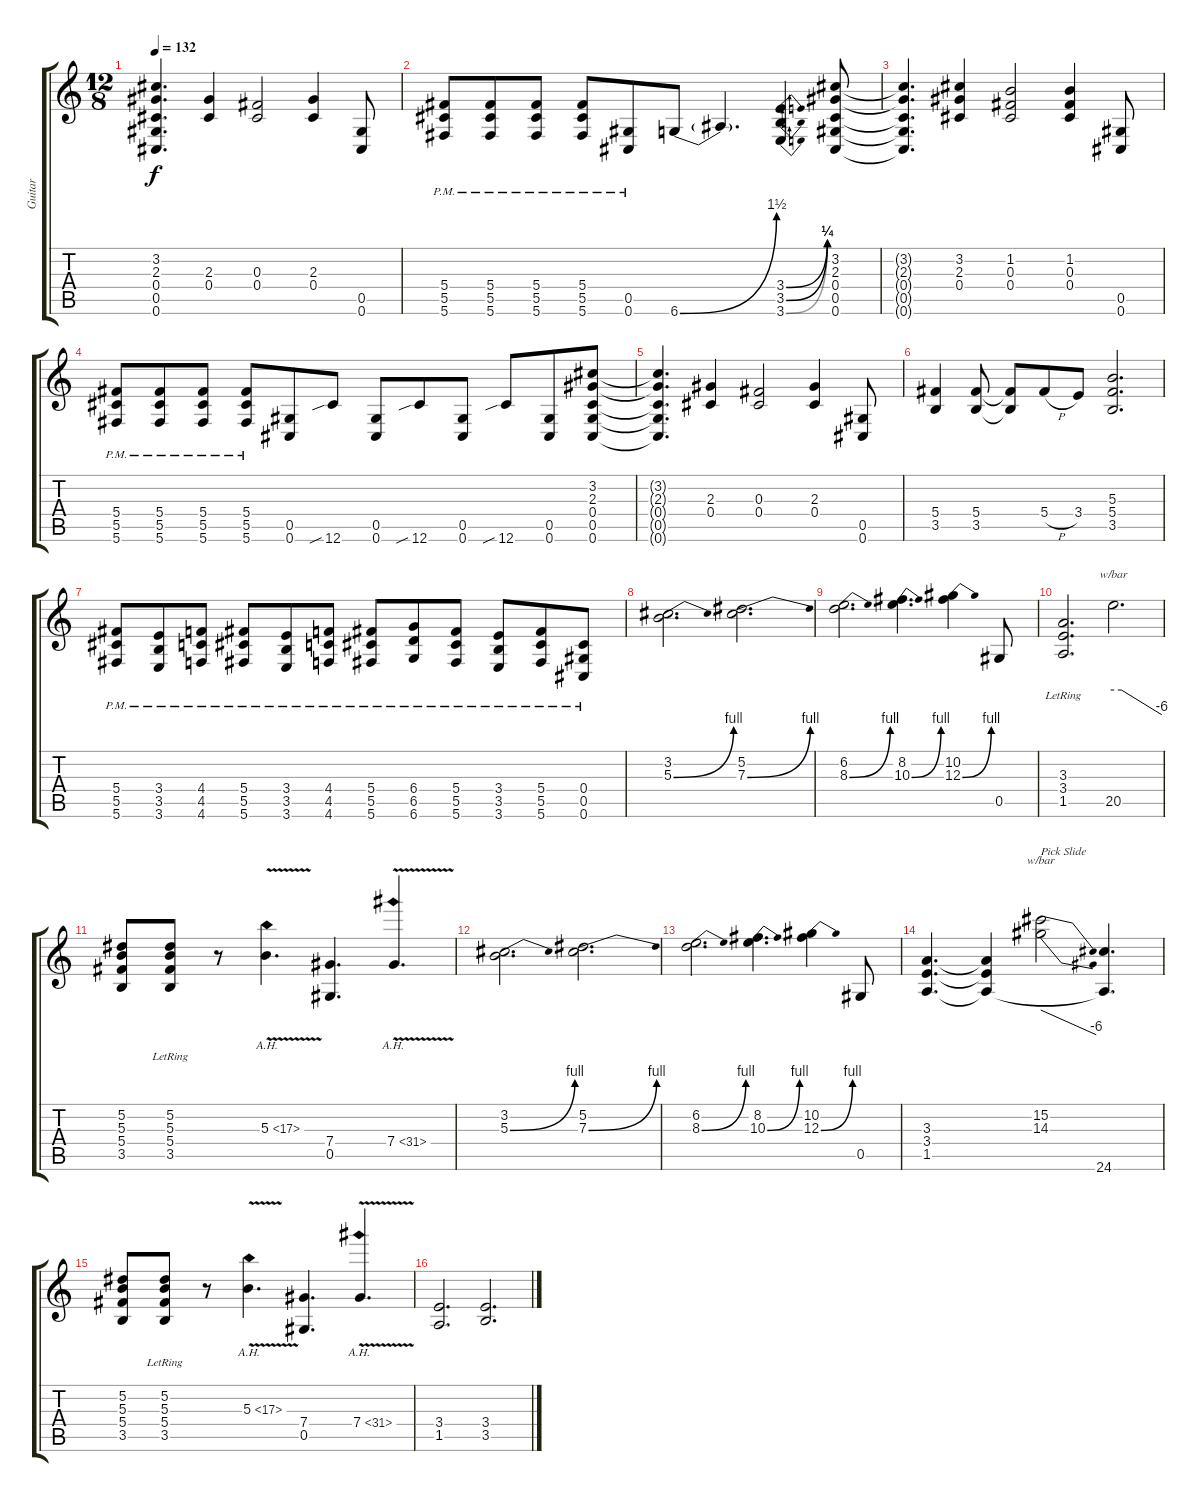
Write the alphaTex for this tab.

\track ("Guitar" "Guitar") {instrument distortionguitar}
\staff {score tabs}
\tuning (Eb4 Bb3 Gb3 Db3 Ab2 Db2) {hide}
\ts (12 8)
\tempo 132
\clef g2
\ks c
(3.2{t} 2.3{t} 0.4{t} 0.5{t} 0.6{t}).4{d dy f} (2.3 0.4).4 (0.3 0.4).2 (2.3 0.4).4 (0.5 0.6).8 |
(5.4 5.5 5.6{pm}).8 (5.4 5.5 5.6{pm}).8 (5.4 5.5 5.6{pm}).8 (5.4 5.5 5.6{pm}).8 (0.5 0.6{pm}).8 6.6{be (bend 0 0 60 6)}.8 6.6{t}.4{d} (3.4{be (bend 0 0 60 1)} 3.5{be (bend 0 0 60 1)} 3.6{be (bend 0 0 60 1)}).4 (3.2 2.3 0.4 0.5 0.6).8 |
(3.2{t} 2.3{t} 0.4{t} 0.5{t} 0.6{t}).4{d} (3.2 2.3 0.4).4 (1.2 0.3 0.4).2 (1.2 0.3 0.4).4 (0.5 0.6).8 |
(5.4 5.5 5.6{pm}).8 (5.4 5.5 5.6{pm}).8 (5.4 5.5 5.6{pm}).8 (5.4 5.5 5.6{pm}).8 (0.5 0.6).8 12.6{sib}.8 (0.5 0.6).8 12.6{sib}.8 (0.5 0.6).8 12.6{sib}.8 (0.5 0.6).8 (3.2 2.3 0.4 0.5 0.6).8 |
(3.2{t} 2.3{t} 0.4{t} 0.5{t} 0.6{t}).4{d} (2.3 0.4).4 (0.3 0.4).2 (2.3 0.4).4 (0.5 0.6).8 |
(5.4 3.5).4 (5.4 3.5).8 (5.4{t} 3.5{t}).8 5.4{h}.8 3.4.8 (5.3 5.4 3.5).2{d} |
(5.4 5.5 5.6{pm}).8 (3.4 3.5 3.6{pm}).8 (4.4 4.5 4.6{pm}).8 (5.4 5.5 5.6{pm}).8 (3.4 3.5 3.6{pm}).8 (4.4 4.5 4.6{pm}).8 (5.4 5.5 5.6{pm}).8 (6.4 6.5 6.6{pm}).8 (5.4 5.5 5.6{pm}).8 (3.4 3.5 3.6{pm}).8 (5.4 5.5 5.6{pm}).8 (0.4 0.5 0.6{pm}).8 |
(3.2 5.3{be (bend 0 0 60 4)}).2{d} (5.2 7.3{be (bend 0 0 60 4)}).2{d} |
(6.2 8.3{be (bend 0 0 60 4)}).2{d} (8.2 10.3{be (bend 0 0 60 4)}).4{d} (10.2 12.3{be (bend 0 0 60 4)}).4 0.5.8 |
(3.3{lr} 3.4{lr} 1.5{lr}).2{d} 20.5.2{d tbe (custom default 0 0 10 0 60 -24)} |
(5.2 5.3 5.4 3.5).8 (5.2{lr} 5.3{lr} 5.4{lr} 3.5{lr}).8 r.8 5.3{ah 12 v}.4{d} (7.4 0.5).4{d} 7.4{ah 24 v}.4{d} |
(3.2 5.3{be (bend 0 0 60 4)}).2{d} (5.2 7.3{be (bend 0 0 60 4)}).2{d} |
(6.2 8.3{be (bend 0 0 60 4)}).2{d} (8.2 10.3{be (bend 0 0 60 4)}).4{d} (10.2 12.3{be (bend 0 0 60 4)}).4 0.5.8 |
(3.3 3.4 1.5).4{d} (3.3{t} 3.4{t} 1.5{t}).4 (15.2 14.3).2{tbe (dive default 0 0 60 -24) txt "Pick Slide"} (1.5{t} 24.6).4{d} |
(5.2 5.3 5.4 3.5).8 (5.2{lr} 5.3{lr} 5.4{lr} 3.5{lr}).8 r.8 5.3{ah 12 v}.4{d} (7.4 0.5).4{d} 7.4{ah 24 v}.4{d} |
(3.4 1.5).2{d} (3.4 3.5).2{d}
